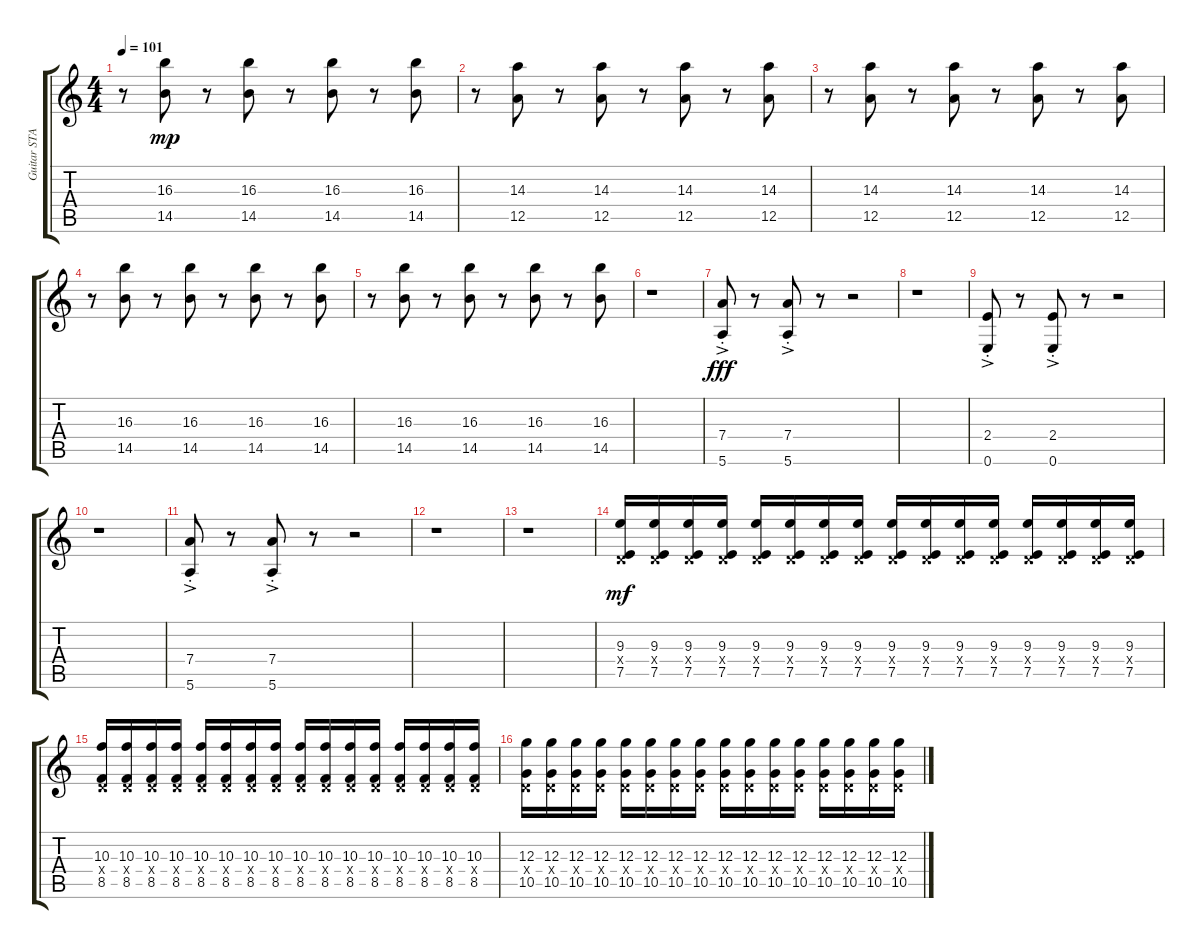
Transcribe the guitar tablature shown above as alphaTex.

\track ("Guitar STANDARD THREE" "Guitar STA") {instrument distortionguitar}
\staff {score tabs}
\tuning (E4 B3 G3 D3 A2 E2) {hide}
\ts (4 4)
\tempo 101
\clef g2
\ks c
r.8{dy mp} (16.3 14.5).8 r.8 (16.3 14.5).8 r.8 (16.3 14.5).8 r.8 (16.3 14.5).8 |
r.8 (14.3 12.5).8 r.8 (14.3 12.5).8 r.8 (14.3 12.5).8 r.8 (14.3 12.5).8 |
r.8 (14.3 12.5).8 r.8 (14.3 12.5).8 r.8 (14.3 12.5).8 r.8 (14.3 12.5).8 |
r.8 (16.3 14.5).8 r.8 (16.3 14.5).8 r.8 (16.3 14.5).8 r.8 (16.3 14.5).8 |
r.8 (16.3 14.5).8 r.8 (16.3 14.5).8 r.8 (16.3 14.5).8 r.8 (16.3 14.5).8 |
r.1 |
(7.4{ac st} 5.6{ac st}).8{dy fff instrument orchestrahit} r.8 (7.4{ac st} 5.6{ac st}).8 r.8 r.2 |
r.1 |
(2.4{ac st} 0.6{ac st}).8{instrument orchestrahit} r.8 (2.4{ac st} 0.6{ac st}).8 r.8 r.2 |
r.1 |
(7.4{ac st} 5.6{ac st}).8{instrument orchestrahit} r.8 (7.4{ac st} 5.6{ac st}).8 r.8 r.2 |
r.1 |
r.1 |
(9.3 0.4{x} 7.5).16{dy mf instrument distortionguitar} (9.3 0.4{x} 7.5).16 (9.3 0.4{x} 7.5).16 (9.3 0.4{x} 7.5).16 (9.3 0.4{x} 7.5).16 (9.3 0.4{x} 7.5).16 (9.3 0.4{x} 7.5).16 (9.3 0.4{x} 7.5).16 (9.3 0.4{x} 7.5).16 (9.3 0.4{x} 7.5).16 (9.3 0.4{x} 7.5).16 (9.3 0.4{x} 7.5).16 (9.3 0.4{x} 7.5).16 (9.3 0.4{x} 7.5).16 (9.3 0.4{x} 7.5).16 (9.3 0.4{x} 7.5).16 |
(10.3 0.4{x} 8.5).16 (10.3 0.4{x} 8.5).16 (10.3 0.4{x} 8.5).16 (10.3 0.4{x} 8.5).16 (10.3 0.4{x} 8.5).16 (10.3 0.4{x} 8.5).16 (10.3 0.4{x} 8.5).16 (10.3 0.4{x} 8.5).16 (10.3 0.4{x} 8.5).16 (10.3 0.4{x} 8.5).16 (10.3 0.4{x} 8.5).16 (10.3 0.4{x} 8.5).16 (10.3 0.4{x} 8.5).16 (10.3 0.4{x} 8.5).16 (10.3 0.4{x} 8.5).16 (10.3 0.4{x} 8.5).16 |
(12.3 0.4{x} 10.5).16 (12.3 0.4{x} 10.5).16 (12.3 0.4{x} 10.5).16 (12.3 0.4{x} 10.5).16 (12.3 0.4{x} 10.5).16 (12.3 0.4{x} 10.5).16 (12.3 0.4{x} 10.5).16 (12.3 0.4{x} 10.5).16 (12.3 0.4{x} 10.5).16 (12.3 0.4{x} 10.5).16 (12.3 0.4{x} 10.5).16 (12.3 0.4{x} 10.5).16 (12.3 0.4{x} 10.5).16 (12.3 0.4{x} 10.5).16 (12.3 0.4{x} 10.5).16 (12.3 0.4{x} 10.5).16
